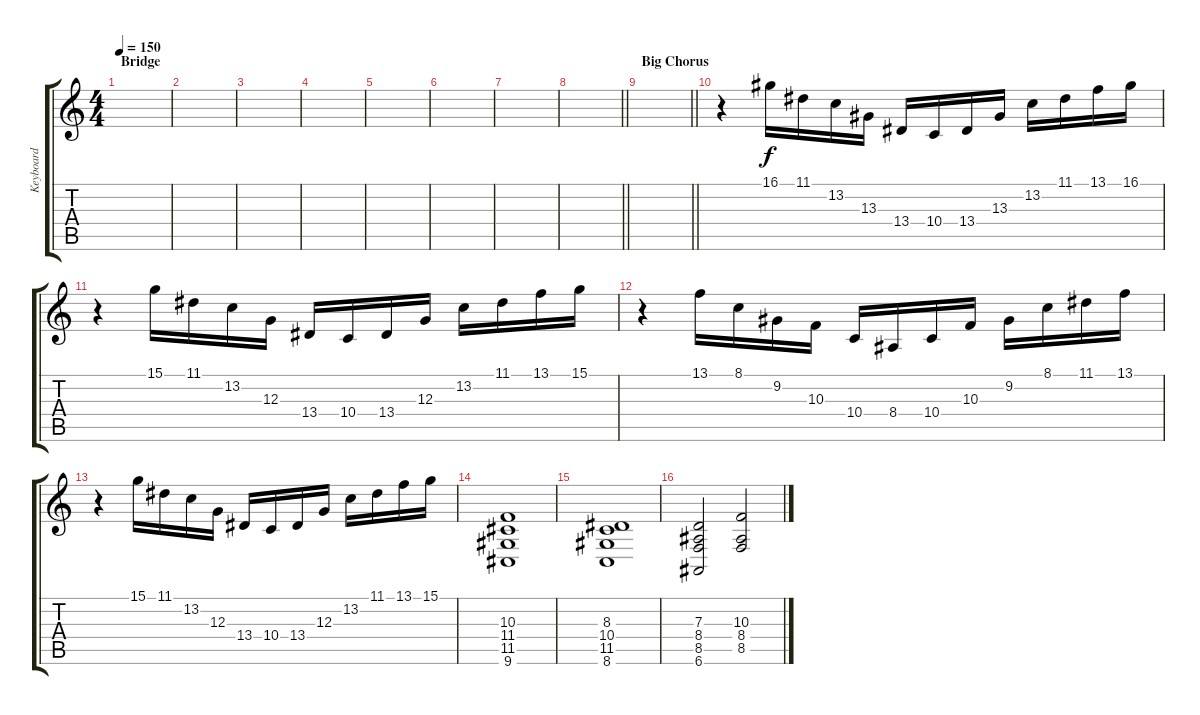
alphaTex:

\track ("Keyboard" "Keyboard") {instrument electricpiano1}
\staff {score tabs}
\tuning (E4 B3 G3 D3 A2 E2) {hide}
\ts (4 4)
\section ("" "Bridge")
\tempo 150
\clef g2
\ks c
|
|
|
|
|
|
|
\barLineRight lightlight
|
\section ("" "Big Chorus")
\barLineRight lightlight
|
r.4 16.1.16 11.1.16 13.2.16 13.3.16 13.4.16 10.4.16 13.4.16 13.3.16 13.2.16 11.1.16 13.1.16 16.1.16 |
r.4 15.1.16 11.1.16 13.2.16 12.3.16 13.4.16 10.4.16 13.4.16 12.3.16 13.2.16 11.1.16 13.1.16 15.1.16 |
r.4 13.1.16 8.1.16 9.2.16 10.3.16 10.4.16 8.4.16 10.4.16 10.3.16 9.2.16 8.1.16 11.1.16 13.1.16 |
r.4 15.1.16 11.1.16 13.2.16 12.3.16 13.4.16 10.4.16 13.4.16 12.3.16 13.2.16 11.1.16 13.1.16 15.1.16 |
(10.3 11.4 11.5 9.6).1 |
(8.3 10.4 11.5 8.6).1 |
(7.3 8.4 8.5 6.6).2 (10.3 8.4 8.5).2
